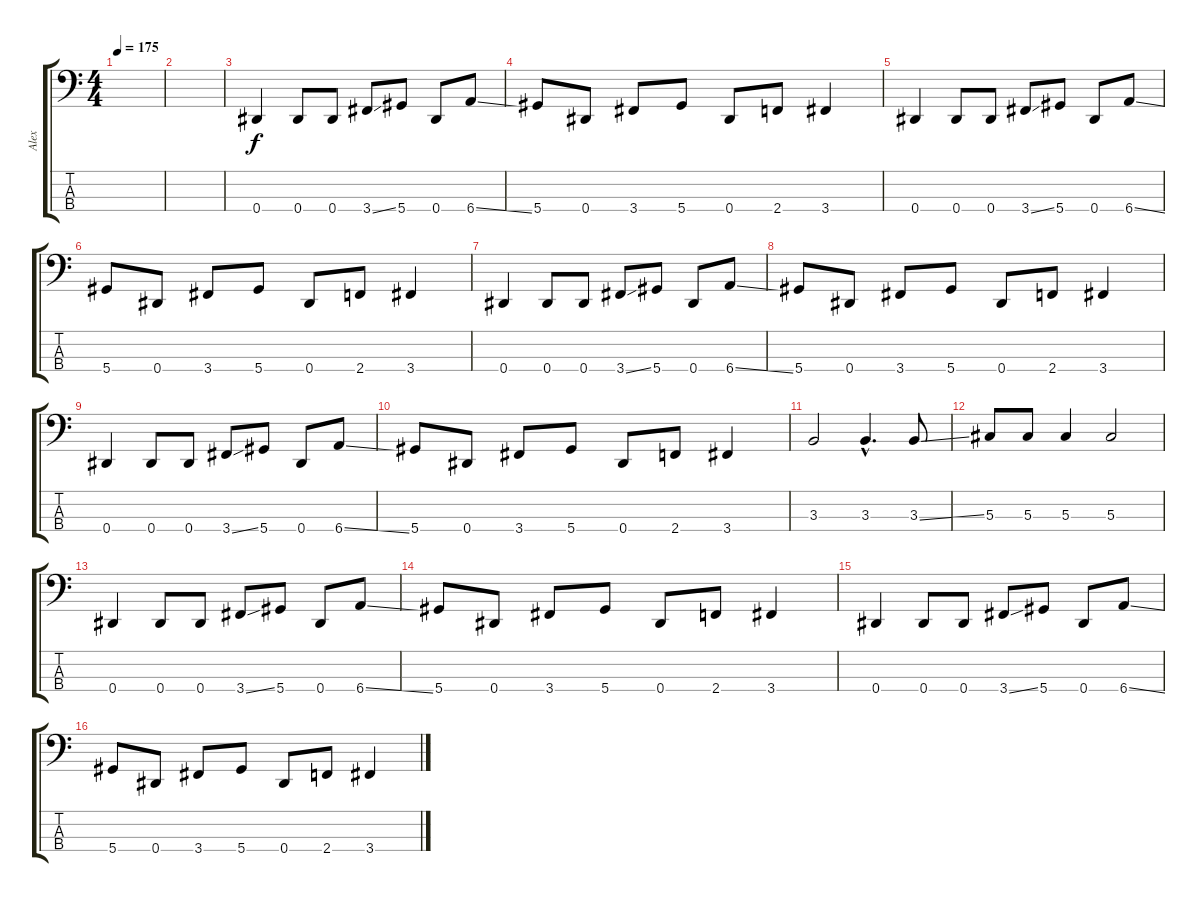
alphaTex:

\track ("Alex" "Alex") {instrument electricbasspick}
\staff {score tabs}
\tuning (Gb2 Db2 Ab1 Eb1) {hide}
\ts (4 4)
\tempo 175
\clef f4
\ks c
|
|
0.4.4{instrument electricbasspick} 0.4.8 0.4.8 3.4{ss}.8 5.4.8 0.4.8 6.4{ss}.8 |
5.4.8 0.4.8 3.4.8 5.4.8 0.4.8 2.4.8 3.4.4 |
0.4.4 0.4.8 0.4.8 3.4{ss}.8 5.4.8 0.4.8 6.4{ss}.8 |
5.4.8 0.4.8 3.4.8 5.4.8 0.4.8 2.4.8 3.4.4 |
0.4.4 0.4.8 0.4.8 3.4{ss}.8 5.4.8 0.4.8 6.4{ss}.8 |
5.4.8 0.4.8 3.4.8 5.4.8 0.4.8 2.4.8 3.4.4 |
0.4.4 0.4.8 0.4.8 3.4{ss}.8 5.4.8 0.4.8 6.4{ss}.8 |
5.4.8 0.4.8 3.4.8 5.4.8 0.4.8 2.4.8 3.4.4 |
3.3.2 3.3{hac}.4{d} 3.3{ss}.8 |
5.3.8 5.3.8 5.3.4 5.3.2 |
0.4.4 0.4.8 0.4.8 3.4{ss}.8 5.4.8 0.4.8 6.4{ss}.8 |
5.4.8 0.4.8 3.4.8 5.4.8 0.4.8 2.4.8 3.4.4 |
0.4.4 0.4.8 0.4.8 3.4{ss}.8 5.4.8 0.4.8 6.4{ss}.8 |
5.4.8 0.4.8 3.4.8 5.4.8 0.4.8 2.4.8 3.4.4
